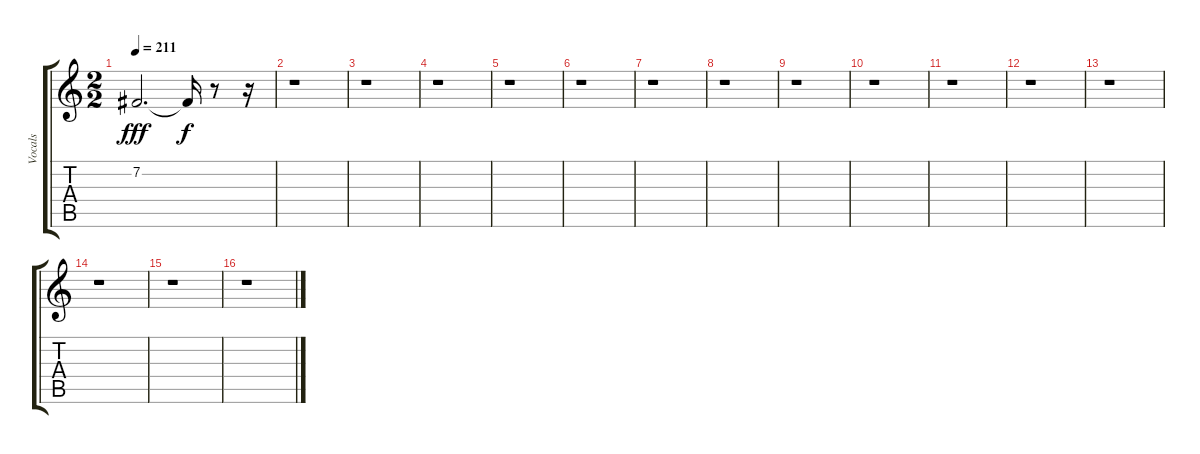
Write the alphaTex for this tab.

\track ("Vocals" "Vocals") {instrument tenorsax}
\staff {score tabs}
\tuning (E4 B3 G3 D3 A2 E2) {hide}
\ts (2 2)
\tempo 211
\clef g2
\ks c
7.2.2{d dy fff} 7.2{t}.16{dy f} r.8 r.16 |
r.1 |
r.1 |
r.1 |
r.1 |
r.1 |
r.1 |
r.1 |
r.1 |
r.1 |
r.1 |
r.1 |
r.1 |
r.1 |
r.1 |
r.1
